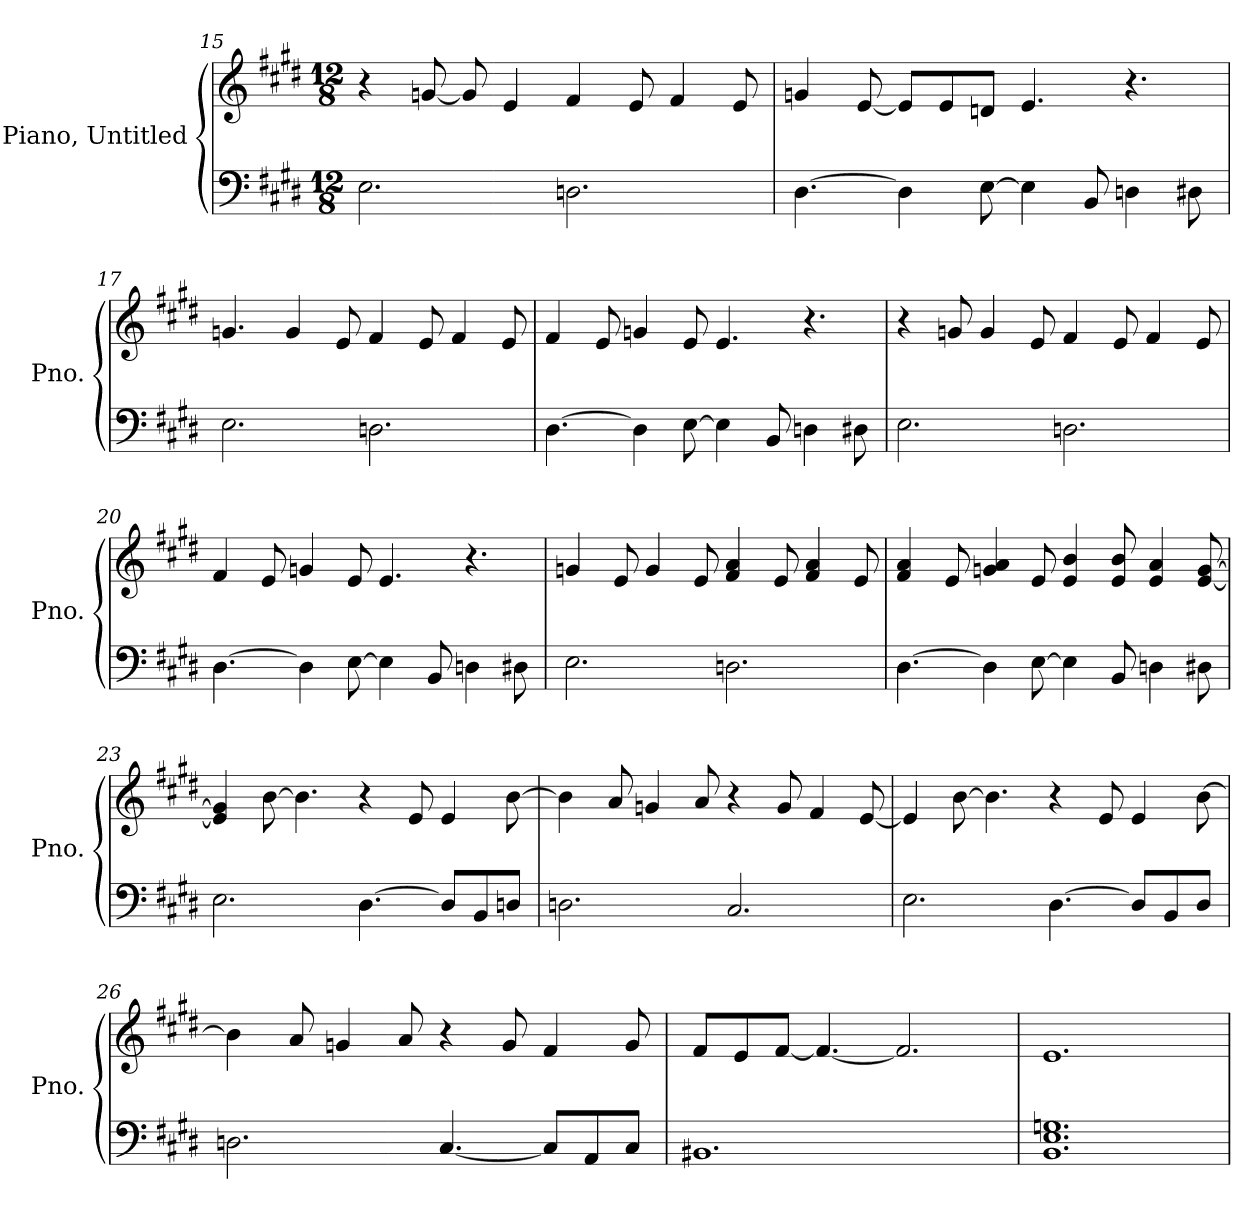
**kern	**kern
*part2	*part1
*staff2	*staff1
*I"Piano, Untitled	*I"Piano, Untitled
*I'Pno.	*I'Pno.
*clefF4	*clefG2
*k[f#c#g#d#]	*k[f#c#g#d#]
*M12/8	*M12/8
=15	=15
2.E\	4r
.	[8gn/
.	8g/]
.	4e/
2.Dn\	4f#/
.	8e/
.	4f#/
.	8e/
=16	=16
[4.D#\	4gn/
.	[8e/
4D#\]	8e/L]
.	8e/
[8E\	8dn/J
4E\]	4.e/
8BB/	.
4Dn\	4.r
8D#X\	.
!!LO:LB:g=z
=17	=17
2.E\	4.gn/
.	4g/
.	8e/
2.Dn\	4f#/
.	8e/
.	4f#/
.	8e/
=18	=18
[4.D#\	4f#/
.	8e/
4D#\]	4gn/
[8E\	8e/
4E\]	4.e/
8BB/	.
4Dn\	4.r
8D#X\	.
=19	=19
2.E\	4r
.	8gn/
.	4g/
.	8e/
2.Dn\	4f#/
.	8e/
.	4f#/
.	8e/
!!LO:PB:g=z
=20	=20
[4.D#\	4f#/
.	8e/
4D#\]	4gn/
[8E\	8e/
4E\]	4.e/
8BB/	.
4Dn\	4.r
8D#X\	.
=21	=21
2.E\	4gn/
.	8e/
.	4g/
.	8e/
2.Dn\	4f#/ 4a/
.	8e/
.	4f#/ 4a/
.	8e/
=22	=22
[4.D#\	4f#/ 4a/
.	8e/
4D#\]	4gn/ 4a/
[8E\	8e/
4E\]	4e/ 4b/
8BB/	8e/ 8b/
4Dn\	4e/ 4a/
8D#X\	[8e/ [8g/
!!LO:LB:g=z
=23	=23
2.E\	4e/] 4g/]
.	[8b\
.	4.b\]
[4.D#\	4r
.	8e/
8D#/L]	4e/
8BB/	.
8Dn/J	[8b\
=24	=24
2.Dn\	4b\]
.	8a/
.	4gn/
.	8a/
2.C#/	4r
.	8g/
.	4f#/
.	[8e/
=25	=25
2.E\	4e/]
.	[8b\
.	4.b\]
[4.D#\	4r
.	8e/
8D#/L]	4e/
8BB/	.
8D#/J	[8b\
=26	=26
2.Dn\	4b\]
.	8a/
.	4gn/
.	8a/
[4.C#/	4r
.	8g/
8C#/L]	4f#/
8AA/	.
8C#/J	8g/
!!LO:LB:g=z
=27	=27
1.BB#X	8f#/L
.	8e/
.	[8f#/J
.	4.f#/_
.	2.f#/]
=28	=28
1.BB 1.E 1.Gn	1.e
=	=
*-	*-
